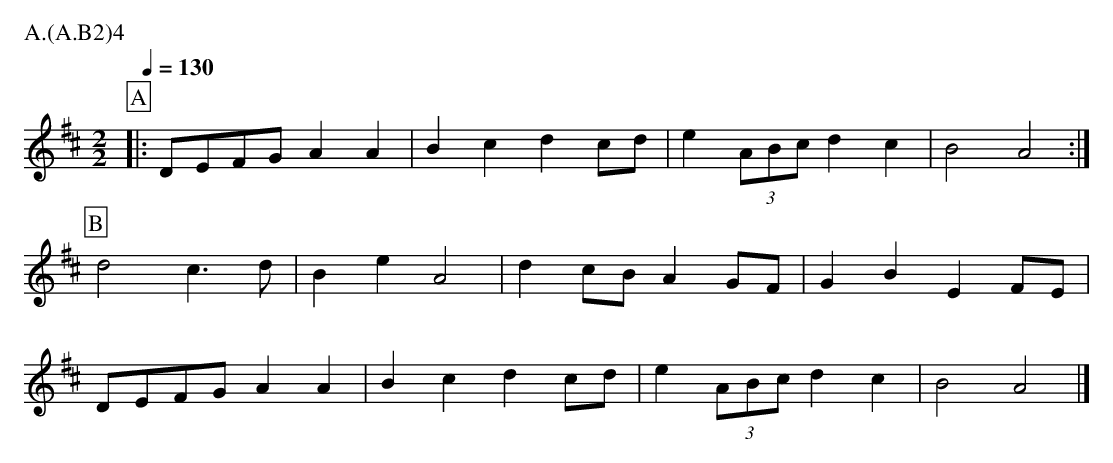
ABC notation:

X:1
T:Glorishears Bampton
M:2/2
L:1/8
Q:1/4= 130
P:A.(A.B2)4
K:AMix
P:A
|:DEFG A2A2|B2c2 d2cd|e2(3ABc d2c2|B4 A4 :|]
P:B
d4 c3 d|B2e2 A4|d2cB A2GF|G2B2 E2FE|
DEFG A2A2|B2c2 d2cd|e2(3ABc d2c2|B4 A4  |]
W:
W:
W:
W:Key A Mixolydian
